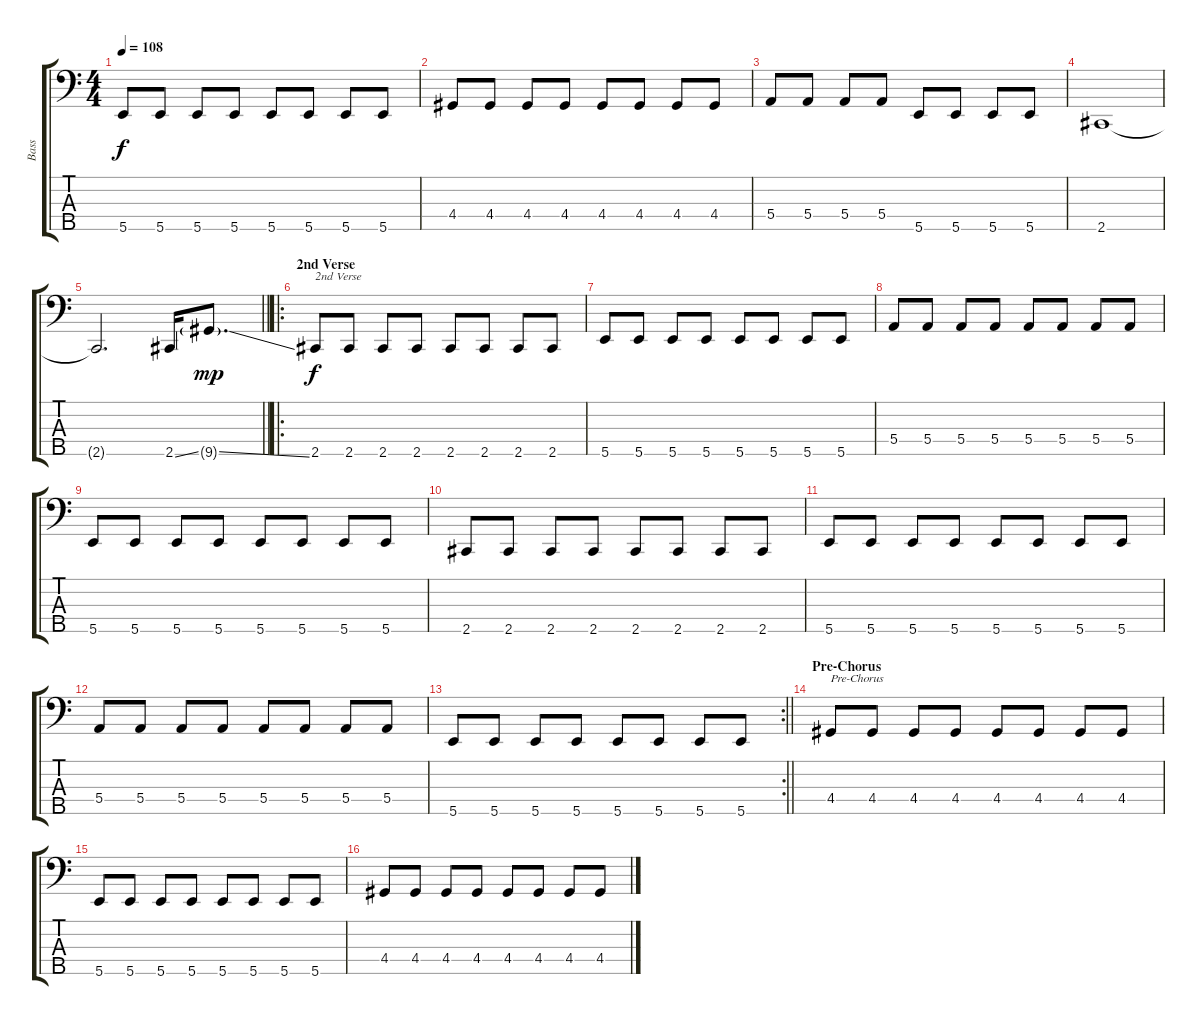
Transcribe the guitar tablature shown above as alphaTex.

\track ("Bass" "Bass") {instrument electricbassfinger}
\staff {score tabs}
\tuning (G2 D2 A1 E1 B0) {hide}
\ts (4 4)
\tempo 108
\clef f4
\ks c
5.5.8{dy f} 5.5.8 5.5.8 5.5.8 5.5.8 5.5.8 5.5.8 5.5.8 |
4.4.8 4.4.8 4.4.8 4.4.8 4.4.8 4.4.8 4.4.8 4.4.8 |
5.4.8 5.4.8 5.4.8 5.4.8 5.5.8 5.5.8 5.5.8 5.5.8 |
2.5.1 |
\barLineRight lightlight
2.5{t}.2{d} 2.5{ss}.16 9.5{ss g}.8{d dy mp} |
\ro
\section ("" "2nd Verse")
2.5.8{txt "2nd Verse" dy f} 2.5.8 2.5.8 2.5.8 2.5.8 2.5.8 2.5.8 2.5.8 |
5.5.8 5.5.8 5.5.8 5.5.8 5.5.8 5.5.8 5.5.8 5.5.8 |
5.4.8 5.4.8 5.4.8 5.4.8 5.4.8 5.4.8 5.4.8 5.4.8 |
5.5.8 5.5.8 5.5.8 5.5.8 5.5.8 5.5.8 5.5.8 5.5.8 |
2.5.8 2.5.8 2.5.8 2.5.8 2.5.8 2.5.8 2.5.8 2.5.8 |
5.5.8 5.5.8 5.5.8 5.5.8 5.5.8 5.5.8 5.5.8 5.5.8 |
5.4.8 5.4.8 5.4.8 5.4.8 5.4.8 5.4.8 5.4.8 5.4.8 |
\rc 2
\barLineRight lightlight
5.5.8 5.5.8 5.5.8 5.5.8 5.5.8 5.5.8 5.5.8 5.5.8 |
\section ("" "Pre-Chorus")
4.4.8{txt "Pre-Chorus"} 4.4.8 4.4.8 4.4.8 4.4.8 4.4.8 4.4.8 4.4.8 |
5.5.8 5.5.8 5.5.8 5.5.8 5.5.8 5.5.8 5.5.8 5.5.8 |
4.4.8 4.4.8 4.4.8 4.4.8 4.4.8 4.4.8 4.4.8 4.4.8
